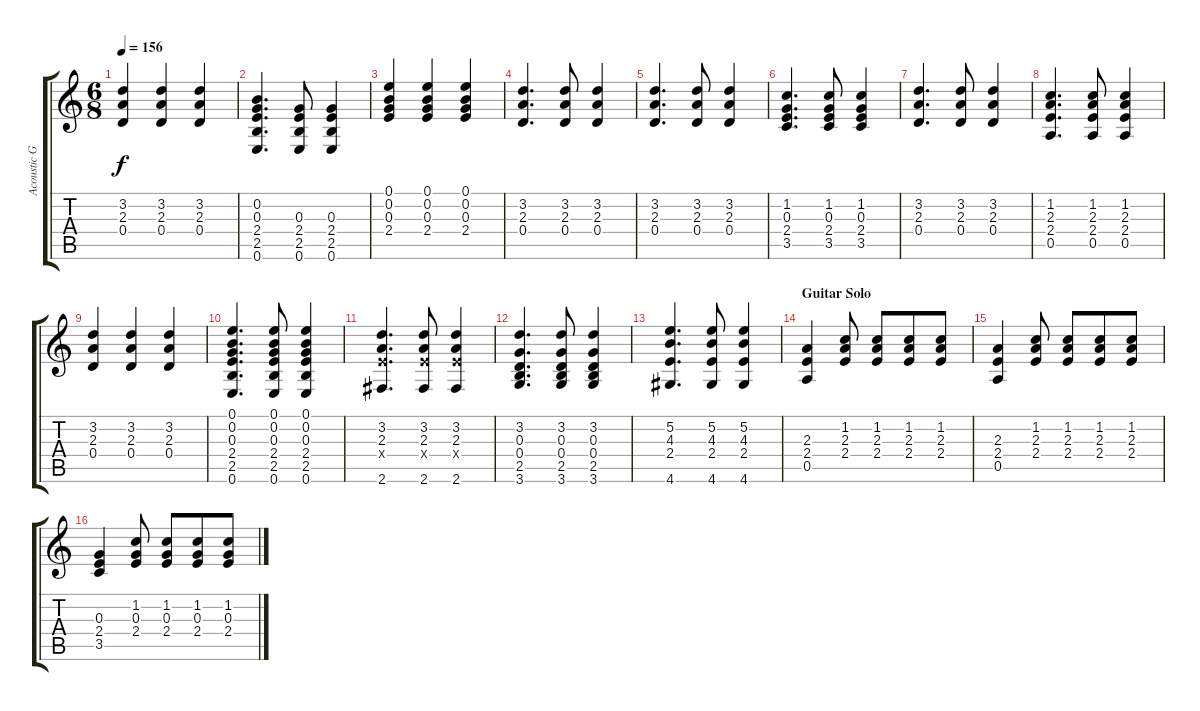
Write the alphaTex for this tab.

\track ("Acoustic Guitar" "Acoustic G") {instrument acousticguitarsteel}
\staff {score tabs}
\tuning (E4 B3 G3 D3 A2 E2) {hide}
\ts (6 8)
\tempo 156
\clef g2
\ks c
(3.2 2.3 0.4).4{dy f} (3.2 2.3 0.4).4 (3.2 2.3 0.4).4 |
(0.2 0.3 2.4 2.5 0.6).4{d} (0.3 2.4 2.5 0.6).8 (0.3 2.4 2.5 0.6).4 |
(0.1 0.2 0.3 2.4).4 (0.1 0.2 0.3 2.4).4 (0.1 0.2 0.3 2.4).4 |
(3.2 2.3 0.4).4{d} (3.2 2.3 0.4).8 (3.2 2.3 0.4).4 |
(3.2 2.3 0.4).4{d} (3.2 2.3 0.4).8 (3.2 2.3 0.4).4 |
(1.2 0.3 2.4 3.5).4{d} (1.2 0.3 2.4 3.5).8 (1.2 0.3 2.4 3.5).4 |
(3.2 2.3 0.4).4{d} (3.2 2.3 0.4).8 (3.2 2.3 0.4).4 |
(1.2 2.3 2.4 0.5).4{d} (1.2 2.3 2.4 0.5).8 (1.2 2.3 2.4 0.5).4 |
(3.2 2.3 0.4).4 (3.2 2.3 0.4).4 (3.2 2.3 0.4).4 |
(0.1 0.2 0.3 2.4 2.5 0.6).4{d} (0.1 0.2 0.3 2.4 2.5 0.6).8 (0.1 0.2 0.3 2.4 2.5 0.6).4 |
(3.2 2.3 2.4{x} 2.6).4{d} (3.2 2.3 2.4{x} 2.6).8 (3.2 2.3 2.4{x} 2.6).4 |
(3.2 0.3 0.4 2.5 3.6).4{d} (3.2 0.3 0.4 2.5 3.6).8 (3.2 0.3 0.4 2.5 3.6).4 |
(5.2 4.3 2.4 4.6).4{d} (5.2 4.3 2.4 4.6).8 (5.2 4.3 2.4 4.6).4 |
\section ("" "Guitar Solo")
(2.3 2.4 0.5).4 (1.2 2.3 2.4).8 (1.2 2.3 2.4).8 (1.2 2.3 2.4).8 (1.2 2.3 2.4).8 |
(2.3 2.4 0.5).4 (1.2 2.3 2.4).8 (1.2 2.3 2.4).8 (1.2 2.3 2.4).8 (1.2 2.3 2.4).8 |
(0.3 2.4 3.5).4 (1.2 0.3 2.4).8 (1.2 0.3 2.4).8 (1.2 0.3 2.4).8 (1.2 0.3 2.4).8
